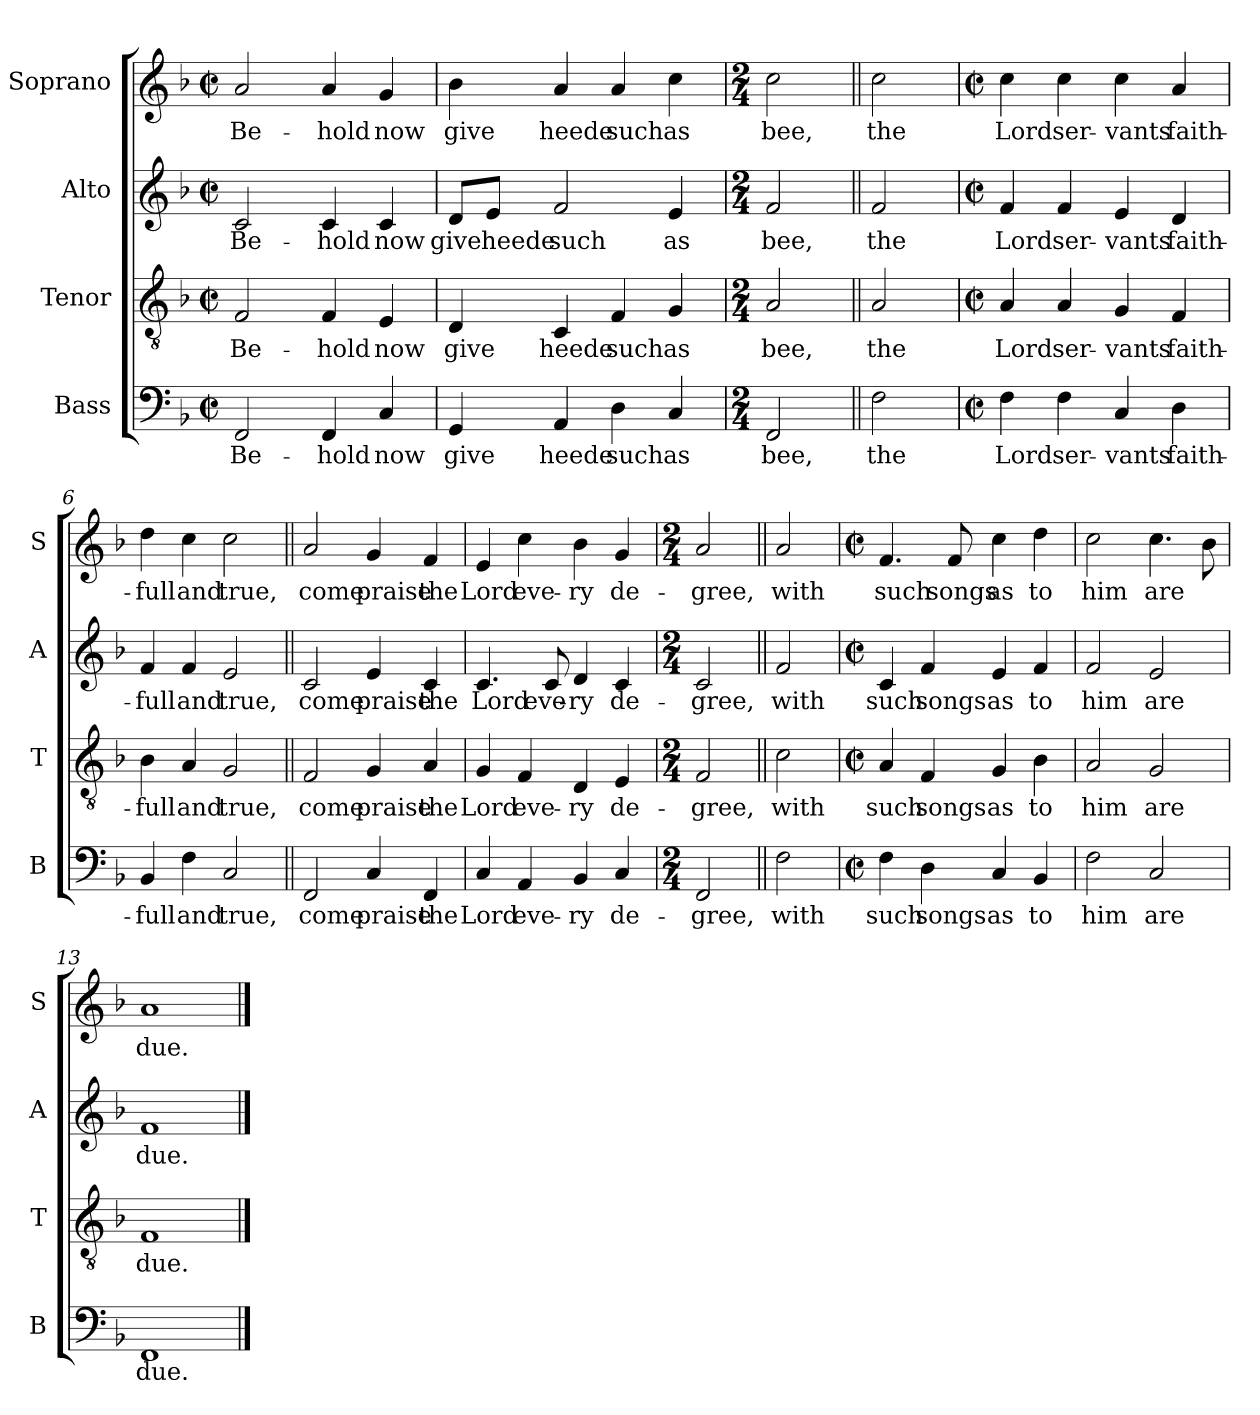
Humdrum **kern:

**kern	**text	**kern	**text	**kern	**text	**kern	**text
*part4	*part4	*part3	*part3	*part2	*part2	*part1	*part1
*staff4	*staff4	*staff3	*staff3	*staff2	*staff2	*staff1	*staff1
*I"Bass	*	*I"Tenor	*	*I"Alto	*	*I"Soprano	*
*I'B	*	*I'T	*	*I'A	*	*I'S	*
*clefF4	*	*clefGv2	*	*clefG2	*	*clefG2	*
*k[b-]	*	*k[b-]	*	*k[b-]	*	*k[b-]	*
*F:	*	*F:	*	*F:	*	*F:	*
*M2/2	*	*M2/2	*	*M2/2	*	*M2/2	*
*met(c|)	*	*met(c|)	*	*met(c|)	*	*met(c|)	*
=1	=1	=1	=1	=1	=1	=1	=1
!	!LO:LY:b	!	!LO:LY:b	!	!LO:LY:b	!	!LO:LY:b
2FF/	Be-	2F/	Be-	2c/	Be-	2a/	Be-
!	!LO:LY:b	!	!LO:LY:b	!	!LO:LY:b	!	!LO:LY:b
4FF/	-hold	4F/	-hold	4c/	-hold	4a/	-hold
!	!LO:LY:b	!	!LO:LY:b	!	!LO:LY:b	!	!LO:LY:b
4C/	now	4E/	now	4c/	now	4g/	now
=2	=2	=2	=2	=2	=2	=2	=2
!	!LO:LY:b	!	!LO:LY:b	!	!LO:LY:b	!	!LO:LY:b
4GG/	give	4D/	give	8d/L	give	4b-\	give
!	!	!	!	!	!LO:LY:b	!	!
.	.	.	.	8e/J	heede	.	.
!	!LO:LY:b	!	!LO:LY:b	!	!LO:LY:b	!	!LO:LY:b
4AA/	heede	4C/	heede	2f/	such	4a/	heede
!	!LO:LY:b	!	!LO:LY:b	!	!	!	!LO:LY:b
4D\	such	4F/	such	.	.	4a/	such
!	!LO:LY:b	!	!LO:LY:b	!	!LO:LY:b	!	!LO:LY:b
4C/	as	4G/	as	4e/	as	4cc\	as
=3	=3	=3	=3	=3	=3	=3	=3
*M2/4	*	*M2/4	*	*M2/4	*	*M2/4	*
!	!LO:LY:b	!	!LO:LY:b	!	!LO:LY:b	!	!LO:LY:b
2FF/	bee,	2A/	bee,	2f/	bee,	2cc\	bee,
=4||	=4||	=4||	=4||	=4||	=4||	=4||	=4||
!	!LO:LY:b	!	!LO:LY:b	!	!LO:LY:b	!	!LO:LY:b
2F\	the	2A/	the	2f/	the	2cc\	the
=5	=5	=5	=5	=5	=5	=5	=5
*M2/2	*	*M2/2	*	*M2/2	*	*M2/2	*
*met(c|)	*	*met(c|)	*	*met(c|)	*	*met(c|)	*
!	!LO:LY:b	!	!LO:LY:b	!	!LO:LY:b	!	!LO:LY:b
4F\	Lord	4A/	Lord	4f/	Lord	4cc\	Lord
!	!LO:LY:b	!	!LO:LY:b	!	!LO:LY:b	!	!LO:LY:b
4F\	ser-	4A/	ser-	4f/	ser-	4cc\	ser-
!	!LO:LY:b	!	!LO:LY:b	!	!LO:LY:b	!	!LO:LY:b
4C/	-vants	4G/	-vants	4e/	-vants	4cc\	-vants
!	!LO:LY:b	!	!LO:LY:b	!	!LO:LY:b	!	!LO:LY:b
4D\	faith-	4F/	faith-	4d/	faith-	4a/	faith-
=6	=6	=6	=6	=6	=6	=6	=6
!	!LO:LY:b	!	!LO:LY:b	!	!LO:LY:b	!	!LO:LY:b
4BB-/	-full	4B-\	-full	4f/	-full	4dd\	-full
!	!LO:LY:b	!	!LO:LY:b	!	!LO:LY:b	!	!LO:LY:b
4F\	and	4A/	and	4f/	and	4cc\	and
!	!LO:LY:b	!	!LO:LY:b	!	!LO:LY:b	!	!LO:LY:b
2C/	true,	2G/	true,	2e/	true,	2cc\	true,
!!LO:LB:g=z
=7||	=7||	=7||	=7||	=7||	=7||	=7||	=7||
!	!LO:LY:b	!	!LO:LY:b	!	!LO:LY:b	!	!LO:LY:b
2FF/	come	2F/	come	2c/	come	2a/	come
!	!LO:LY:b	!	!LO:LY:b	!	!LO:LY:b	!	!LO:LY:b
4C/	praise	4G/	praise	4e/	praise	4g/	praise
!	!LO:LY:b	!	!LO:LY:b	!	!LO:LY:b	!	!LO:LY:b
4FF/	the	4A/	the	4c/	the	4f/	the
=8	=8	=8	=8	=8	=8	=8	=8
!	!LO:LY:b	!	!LO:LY:b	!	!LO:LY:b	!	!LO:LY:b
4C/	Lord	4G/	Lord	4.c/	Lord	4e/	Lord
!	!LO:LY:b	!	!LO:LY:b	!	!	!	!LO:LY:b
4AA/	eve-	4F/	eve-	.	.	4cc\	eve-
!	!	!	!	!	!LO:LY:b	!	!
.	.	.	.	8c/	eve-	.	.
!	!LO:LY:b	!	!LO:LY:b	!	!LO:LY:b	!	!LO:LY:b
4BB-/	-ry	4D/	-ry	4d/	-ry	4b-\	-ry
!	!LO:LY:b	!	!LO:LY:b	!	!LO:LY:b	!	!LO:LY:b
4C/	de-	4E/	de-	4c/	de-	4g/	de-
=9	=9	=9	=9	=9	=9	=9	=9
*M2/4	*	*M2/4	*	*M2/4	*	*M2/4	*
!	!LO:LY:b	!	!LO:LY:b	!	!LO:LY:b	!	!LO:LY:b
2FF/	-gree,	2F/	-gree,	2c/	-gree,	2a/	-gree,
=10||	=10||	=10||	=10||	=10||	=10||	=10||	=10||
!	!LO:LY:b	!	!LO:LY:b	!	!LO:LY:b	!	!LO:LY:b
2F\	with	2c\	with	2f/	with	2a/	with
=11	=11	=11	=11	=11	=11	=11	=11
*M2/2	*	*M2/2	*	*M2/2	*	*M2/2	*
*met(c|)	*	*met(c|)	*	*met(c|)	*	*met(c|)	*
!	!LO:LY:b	!	!LO:LY:b	!	!LO:LY:b	!	!LO:LY:b
4F\	such	4A/	such	4c/	such	4.f/	such
!	!LO:LY:b	!	!LO:LY:b	!	!LO:LY:b	!	!
4D\	songs	4F/	songs	4f/	songs	.	.
!	!	!	!	!	!	!	!LO:LY:b
.	.	.	.	.	.	8f/	songs
!	!LO:LY:b	!	!LO:LY:b	!	!LO:LY:b	!	!LO:LY:b
4C/	as	4G/	as	4e/	as	4cc\	as
!	!LO:LY:b	!	!LO:LY:b	!	!LO:LY:b	!	!LO:LY:b
4BB-/	to	4B-\	to	4f/	to	4dd\	to
=12	=12	=12	=12	=12	=12	=12	=12
!	!LO:LY:b	!	!LO:LY:b	!	!LO:LY:b	!	!LO:LY:b
2F\	him	2A/	him	2f/	him	2cc\	him
!	!LO:LY:b	!	!LO:LY:b	!	!LO:LY:b	!	!LO:LY:b
2C/	are	2G/	are	2e/	are	4.cc\	are
.	.	.	.	.	.	8b-\	.
=13	=13	=13	=13	=13	=13	=13	=13
!	!LO:LY:b	!	!LO:LY:b	!	!LO:LY:b	!	!LO:LY:b
1FF	due.	1F	due.	1f	due.	1a	due.
==	==	==	==	==	==	==	==
*-	*-	*-	*-	*-	*-	*-	*-
